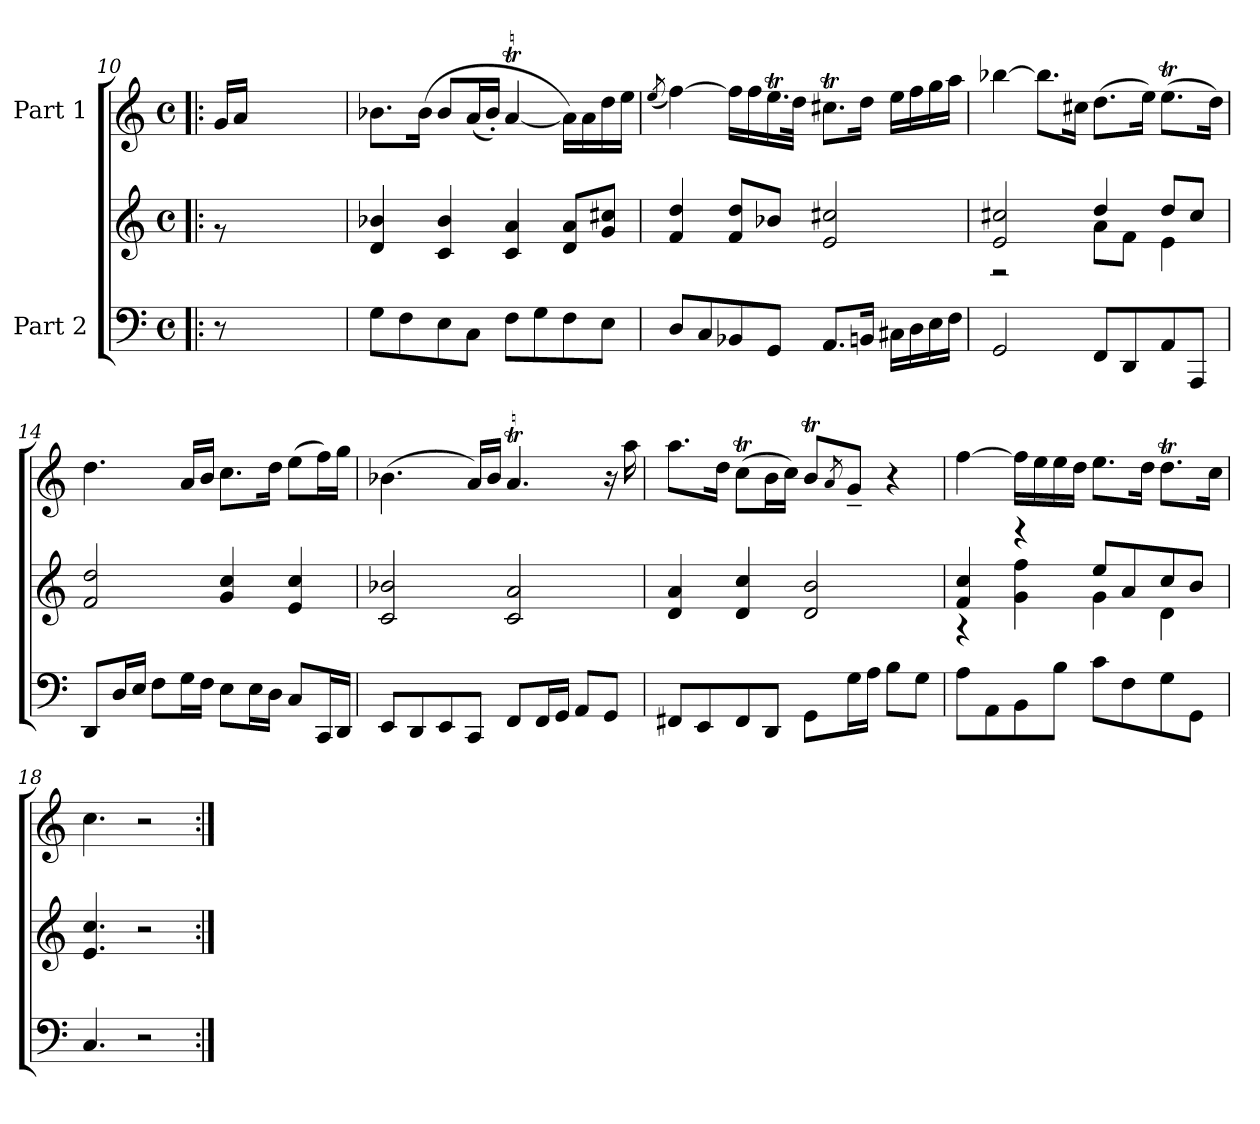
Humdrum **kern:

**kern	**kern	**kern
*part2	*part2	*part1
*staff3	*staff2	*staff1
*I"Part 2	*	*I"Part 1
*clefF4	*clefG2	*clefG2
*k[]	*k[]	*k[]
*M4/4	*M4/4	*M4/4
*met(c)	*met(c)	*met(c)
=10!|:	=10!|:	=10!|:
*	*^	*
8r	1ryy	8r	16g/LL
.	.	.	16a/JJ
2..ryy	.	2..ryy	2..ryy
!!LO:LB:g=z
=11	=11	=11	=11
8G\L	1ryy	4d/ 4b-X/	8.b-X\L
8F\	.	.	.
.	.	.	(>16b-\Jk
8E\	.	4c/ 4b-/	8b-/L
8C\J	.	.	(<16a/L
.	.	.	16b-'</JJ)
8F\L	.	4c/ 4a/	[<4aT/
8G\	.	.	.
8F\	.	8d/ 8a/L	16a\LL])
.	.	.	16a\
8E\J	.	8g/ 8cc#X/J	16dd\
.	.	.	16ee\JJ
=12	=12	=12	=12
.	.	.	(<8qee/
8D/L	1ryy	4f/ 4dd/	[>4ff\)
8C/	.	.	.
8BB-X/	.	8f/ 8dd/L	16ff\LL]
.	.	.	16ff\
8GG/J	.	8b-X/J	16.eet\
.	.	.	32dd\JJk
8.AA/L	.	2e/ 2cc#X/	8.cc#Xt\L
16BBn/Jk	.	.	16dd\Jk
16C#X\LL	.	.	16ee\LL
16D\	.	.	16ff\
16E\	.	.	16gg\
16F\JJ	.	.	16aa\JJ
=13	=13	=13	=13
2GG/	2e/ 2cc#X/	2r	[>4bb-X\
.	.	.	8.bb-\L]
.	.	.	16cc#X\Jk
8FF/L	4dd/	8a\L	(>8.dd\L
8DD/	.	8f\J	.
.	.	.	16ee\Jk)
8AA/	8dd/L	4e\	(>8.eet\L
8AAA/J	8cc#/J	.	.
.	.	.	16dd\Jk)
*	*v	*v	*
!!LO:PB:g=z
=14	=14	=14
8DD/L	2f/ 2dd/	4.dd\
16D/L	.	.
16E/JJ	.	.
8F\L	.	.
16G\L	.	16a/LL
16F\JJ	.	16b/JJ
8E\L	4g/ 4cc/	8.cc\L
16E\L	.	.
16D\JJ	.	16dd\Jk
8C/L	4e/ 4cc/	(>8ee\L
16CC/L	.	16ff\L)
16DD/JJ	.	16gg\JJ
=15	=15	=15
8EE/L	2c/ 2b-X/	(>4.b-X\
8DD/	.	.
8EE/	.	.
8CC/J	.	16a/LL)
.	.	16b-/JJ
8FF/L	2c/ 2a/	4.aT/
16FF/L	.	.
16GG/JJ	.	.
8AA/L	.	.
8GG/J	.	16r
.	.	16aa\
=16	=16	=16
8FF#X/L	4d/ 4a/	8.aa\L
8EE/	.	.
.	.	16dd\Jk
8FF#/	4d/ 4cc/	(>8ccT\L
8DD/J	.	16b\L
.	.	16cc\JJ)
8GG\L	2d/ 2b/	8bt/L
.	.	8qa/
16G\L	.	8g~</J
16A\JJ	.	.
8B\L	.	4r
8G\J	.	.
!!LO:LB:g=z
=17	=17	=17
*	*^	*
8A\L	4f/ 4cc/	4r	[>4ff\
8AA\	.	.	.
8BB\	4r	4g\ 4ff\	16ff\LL]
.	.	.	16ee\
8B\J	.	.	16ee\
.	.	.	16dd\JJ
8c\L	8ee/L	4g\	8.ee\L
8F\	8a/	.	.
.	.	.	16dd\Jk
8G\	8cc/	4d\	8.ddT\L
8GG\J	8b/J	.	.
.	.	.	16cc\Jk
*	*v	*v	*
=18	=18	=18
4.C/	4.e/ 4.cc/	4.cc\
2r	2r	2r
=:|!	=:|!	=:|!
*-	*-	*-
